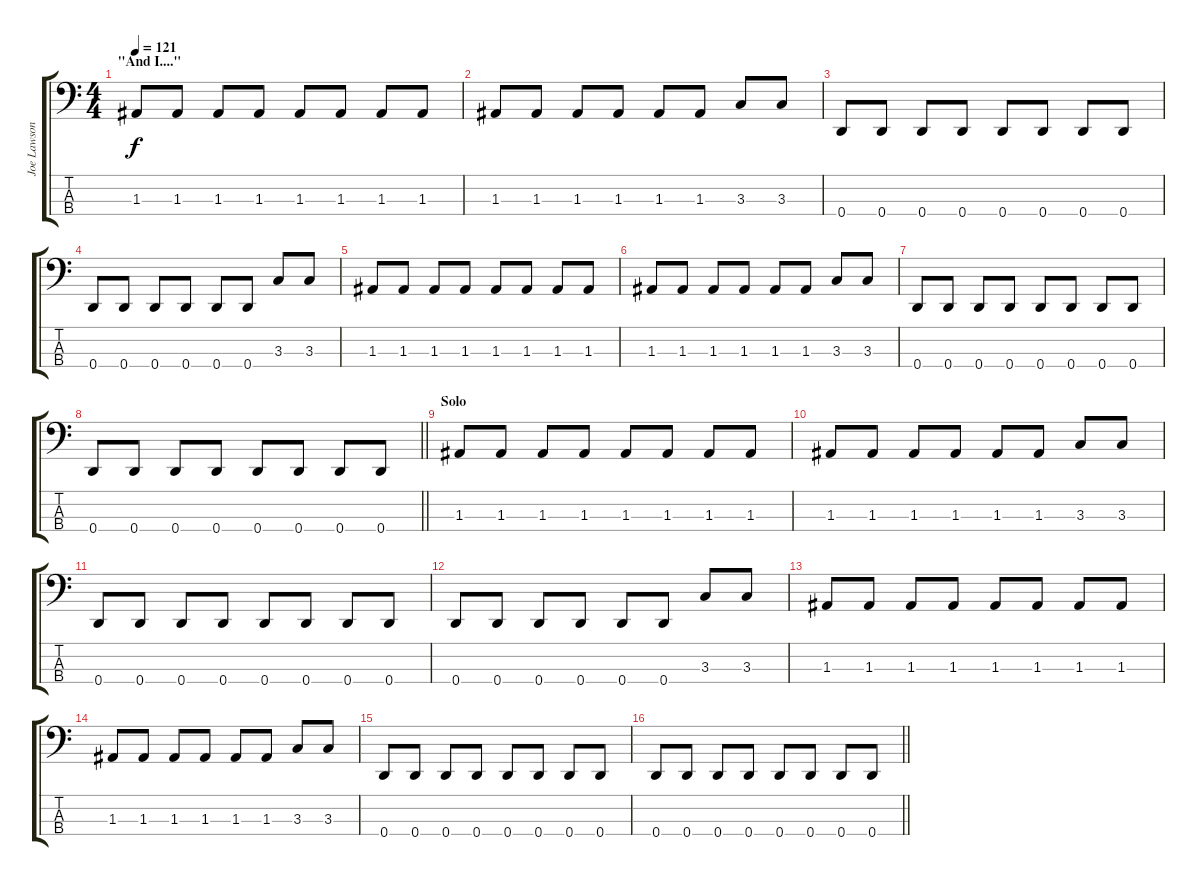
\track ("Joe Lawson" "Joe Lawson") {instrument electricbasspick}
\staff {score tabs}
\tuning (G2 D2 A1 D1) {hide}
\ts (4 4)
\section ("" "\"And I....\"")
\tempo 121
\clef f4
\ks c
1.3.8{dy f} 1.3.8 1.3.8 1.3.8 1.3.8 1.3.8 1.3.8 1.3.8 |
1.3.8 1.3.8 1.3.8 1.3.8 1.3.8 1.3.8 3.3.8 3.3.8 |
0.4.8 0.4.8 0.4.8 0.4.8 0.4.8 0.4.8 0.4.8 0.4.8 |
0.4.8 0.4.8 0.4.8 0.4.8 0.4.8 0.4.8 3.3.8 3.3.8 |
1.3.8 1.3.8 1.3.8 1.3.8 1.3.8 1.3.8 1.3.8 1.3.8 |
1.3.8 1.3.8 1.3.8 1.3.8 1.3.8 1.3.8 3.3.8 3.3.8 |
0.4.8 0.4.8 0.4.8 0.4.8 0.4.8 0.4.8 0.4.8 0.4.8 |
\barLineRight lightlight
0.4.8 0.4.8 0.4.8 0.4.8 0.4.8 0.4.8 0.4.8 0.4.8 |
\section ("" "Solo")
1.3.8 1.3.8 1.3.8 1.3.8 1.3.8 1.3.8 1.3.8 1.3.8 |
1.3.8 1.3.8 1.3.8 1.3.8 1.3.8 1.3.8 3.3.8 3.3.8 |
0.4.8 0.4.8 0.4.8 0.4.8 0.4.8 0.4.8 0.4.8 0.4.8 |
0.4.8 0.4.8 0.4.8 0.4.8 0.4.8 0.4.8 3.3.8 3.3.8 |
1.3.8 1.3.8 1.3.8 1.3.8 1.3.8 1.3.8 1.3.8 1.3.8 |
1.3.8 1.3.8 1.3.8 1.3.8 1.3.8 1.3.8 3.3.8 3.3.8 |
0.4.8 0.4.8 0.4.8 0.4.8 0.4.8 0.4.8 0.4.8 0.4.8 |
\barLineRight lightlight
0.4.8 0.4.8 0.4.8 0.4.8 0.4.8 0.4.8 0.4.8 0.4.8
